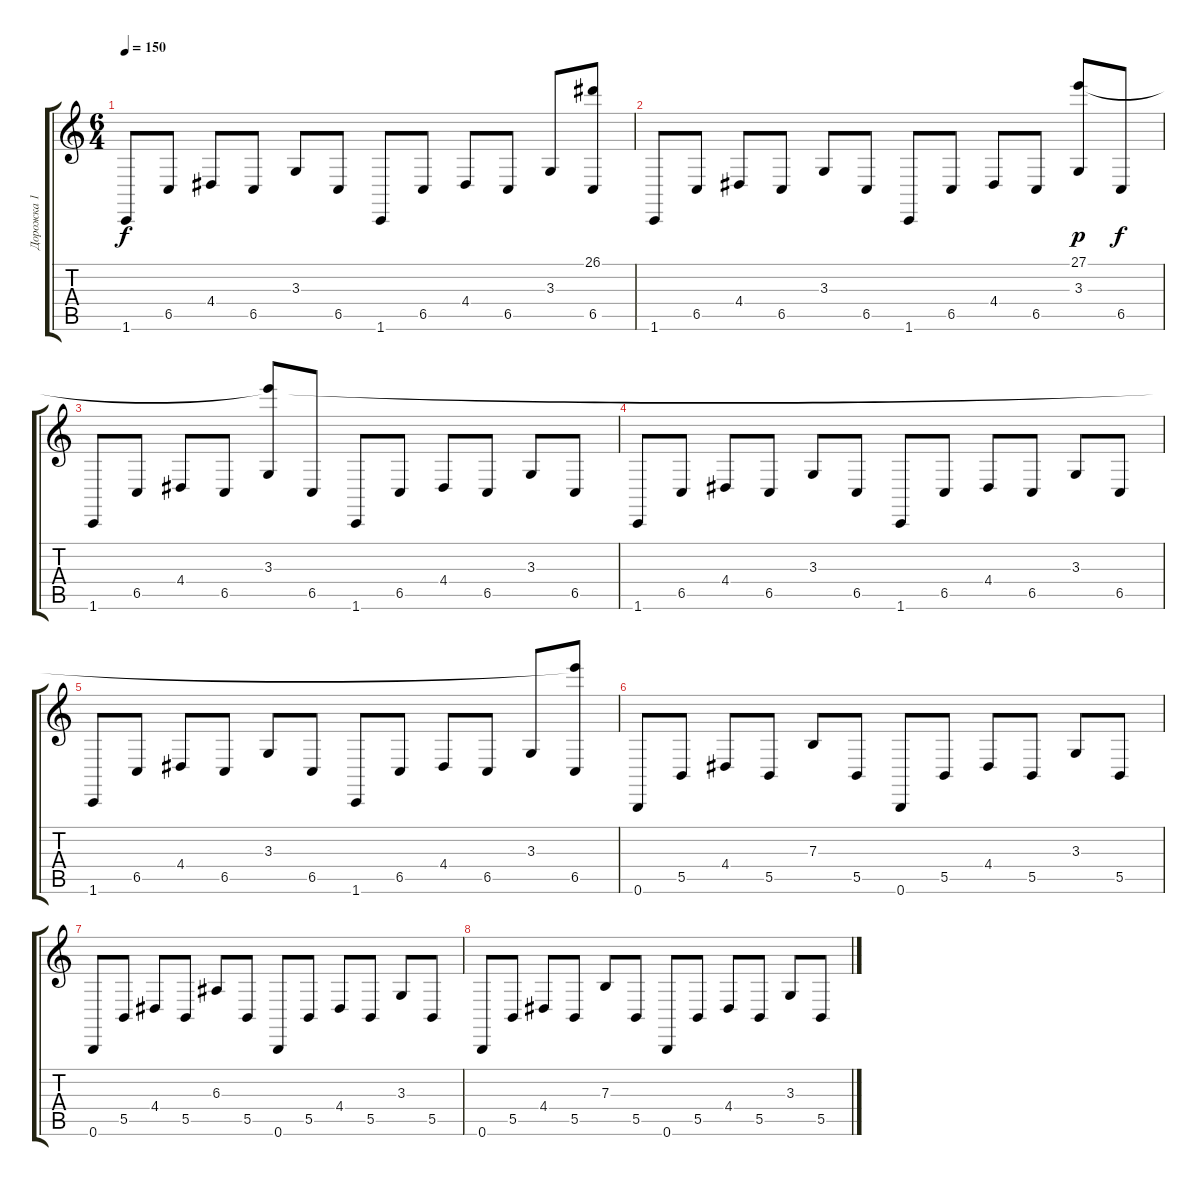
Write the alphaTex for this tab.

\track ("Дорожка 1" "Дорожка 1") {instrument stringensemble1}
\staff {score tabs}
\tuning (Db4 Ab3 E3 B2 Gb2 B1) {hide}
\ts (6 4)
\tempo 150
\clef g2
\ks c
1.6.8{dy f} 6.5.8 4.4.8 6.5.8 3.3.8 6.5.8 1.6.8 6.5.8 4.4.8 6.5.8 3.3.8 (26.1{t} 6.5).8 |
1.6.8 6.5.8 4.4.8 6.5.8 3.3.8 6.5.8 1.6.8 6.5.8 4.4.8 6.5.8 (27.1 3.3).8{dy p} 6.5.8{dy f} |
1.6.8 6.5.8 4.4.8 6.5.8 (27.1{t} 3.3).8 6.5.8 1.6.8 6.5.8 4.4.8 6.5.8 3.3.8 6.5.8 |
1.6.8 6.5.8 4.4.8 6.5.8 3.3.8 6.5.8 1.6.8 6.5.8 4.4.8 6.5.8 3.3.8 6.5.8 |
1.6.8 6.5.8 4.4.8 6.5.8 3.3.8 6.5.8 1.6.8 6.5.8 4.4.8 6.5.8 3.3.8 (27.1{t} 6.5).8 |
0.6.8 5.5.8 4.4.8 5.5.8 7.3.8 5.5.8 0.6.8 5.5.8 4.4.8 5.5.8 3.3.8 5.5.8 |
0.6.8 5.5.8 4.4.8 5.5.8 6.3.8 5.5.8 0.6.8 5.5.8 4.4.8 5.5.8 3.3.8 5.5.8 |
0.6.8 5.5.8 4.4.8 5.5.8 7.3.8 5.5.8 0.6.8 5.5.8 4.4.8 5.5.8 3.3.8 5.5.8
